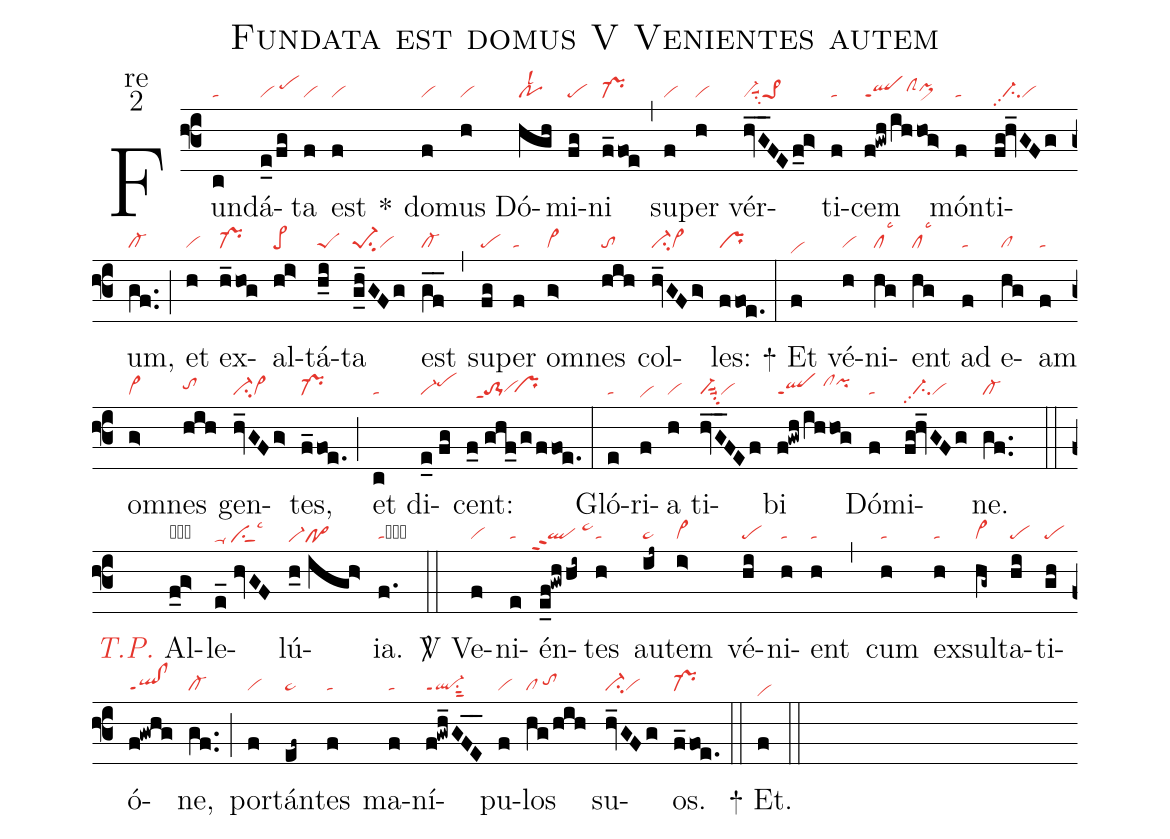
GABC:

name:Fundata est domus V Venientes autem;
office-part:re;
mode:2;
nabc-lines:1;
%%
(f3) Fun(c|ta)dá(e_0/fg|vi/pehi)ta(f|vi) est(f|vi) <sp>*</sp>() do(f|vi)mus(h|vi) Dó(hgh|polsl2)mi(fg|pe)ni(f_foe|pr-) (,) su(f|vi)per(h|vi) vér(hvG__FEf_g>|vi-suu1su2pe>1)ti(f|ta)cem(f!gwh/ihhog>|qlppt1clShhpi>hh) món(f|ta)ti(fg!hv_GFg|//ci-pp2vi)um,(gf..|cl-) (;) et(h|vi) ex(h_hog|pr-)al(hi>|pe>)tá(h_i|peS)ta(g_h_GFg|pe-1su2vi) est(gf__|cl-) (,) su(fg|pe)per(f|ta) om(g>|vi>)nes(hih|to) col(hv_GFg>|ci-vi>)les:(ffoe.|pr) (:)

<sp>+</sp> Et(f|vihd) vé(h|vi)ni(hg|cllsc3)ent(hg|cllsc3) ad(f|ta) e(hg|cl)am(f|ta) om(g>|vi>)nes(hih|tohh) gen(hv_GFg>|ci-vi>)tes,(f_foe.|pr-) (;) et(c|ta) di(e_0//fg|vi-pehi)cent:(f_0//ghf_/g/ffoe.|//to-1ppt1vihg`prhg) (:) Gló(e|ta)ri(f|vihe)a(h|vi) ti(hvG__FEf|vi-suu2su2vi)bi(f!gwh/ih/hog|qlppt1/clhipihi) Dó(f|ta)mi(fg!hv_GFg|//ci-pp2vi)ne.(gf..|cl-) (::)

<i><c>T.P.</c></i> Al(f_g>|obpe>1he)le(e_//hvGF|ta-he/vihesu1sut1lsc3)lú(h_0//igh>|vi-hepo>he){ia}.(f.|tacb) (::)

<sp>V/</sp> Ve(f|vi)ni(e|ta)én(e_f!gwh/hi~|``qlppt2/pe~hi)tes(h|ta) au(ij~|pe~)tem(i>|vi>) vé(hi|pe)ni(h|ta)ent(h|ta) (,) cum(h|ta) ex(h|ta)sul(hg~|vi>)ta(hi|pe)ti(gh|pe)ó(f!gwhg|ql!clppt1)ne,(gf..|cl-) (;) por(f|vi)tán(ef~|pe~)tes(f|ta) ma(f|ta)ní(f!gwh_GFE__|ql-ppt1su1sut2)pu(f|vi)los(hg/hih|cl/tohh) su(hv_GFg|ci-vi)os.(f_foe.|pr-) (::)

<sp>+</sp> Et.(f|vihd) (::)
